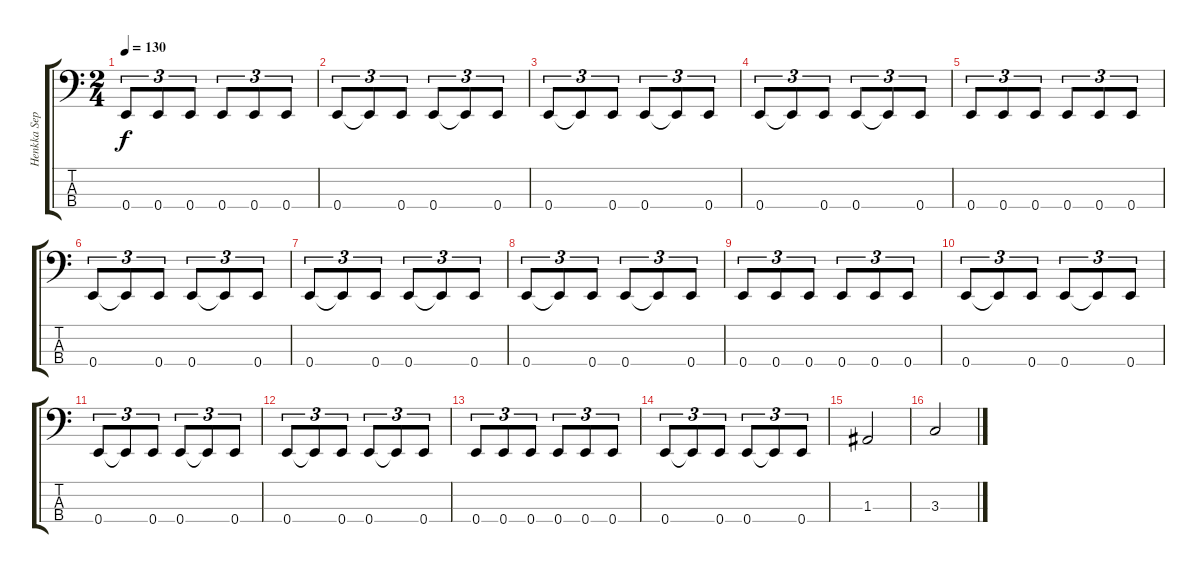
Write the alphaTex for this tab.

\track ("Henkka Seppala Bass Part" "Henkka Sep") {instrument electricbasspick}
\staff {score tabs}
\tuning (G2 D2 A1 E1) {hide}
\ts (2 4)
\tempo 130
\clef f4
\ks c
0.4.8{tu (3 2) dy f} 0.4.8{tu (3 2)} 0.4.8{tu (3 2)} 0.4.8{tu (3 2)} 0.4.8{tu (3 2)} 0.4.8{tu (3 2)} |
0.4.8{tu (3 2)} 0.4{t}.8{tu (3 2)} 0.4.8{tu (3 2)} 0.4.8{tu (3 2)} 0.4{t}.8{tu (3 2)} 0.4.8{tu (3 2)} |
0.4.8{tu (3 2)} 0.4{t}.8{tu (3 2)} 0.4.8{tu (3 2)} 0.4.8{tu (3 2)} 0.4{t}.8{tu (3 2)} 0.4.8{tu (3 2)} |
0.4.8{tu (3 2)} 0.4{t}.8{tu (3 2)} 0.4.8{tu (3 2)} 0.4.8{tu (3 2)} 0.4{t}.8{tu (3 2)} 0.4.8{tu (3 2)} |
0.4.8{tu (3 2)} 0.4.8{tu (3 2)} 0.4.8{tu (3 2)} 0.4.8{tu (3 2)} 0.4.8{tu (3 2)} 0.4.8{tu (3 2)} |
0.4.8{tu (3 2)} 0.4{t}.8{tu (3 2)} 0.4.8{tu (3 2)} 0.4.8{tu (3 2)} 0.4{t}.8{tu (3 2)} 0.4.8{tu (3 2)} |
0.4.8{tu (3 2)} 0.4{t}.8{tu (3 2)} 0.4.8{tu (3 2)} 0.4.8{tu (3 2)} 0.4{t}.8{tu (3 2)} 0.4.8{tu (3 2)} |
0.4.8{tu (3 2)} 0.4{t}.8{tu (3 2)} 0.4.8{tu (3 2)} 0.4.8{tu (3 2)} 0.4{t}.8{tu (3 2)} 0.4.8{tu (3 2)} |
0.4.8{tu (3 2)} 0.4.8{tu (3 2)} 0.4.8{tu (3 2)} 0.4.8{tu (3 2)} 0.4.8{tu (3 2)} 0.4.8{tu (3 2)} |
0.4.8{tu (3 2)} 0.4{t}.8{tu (3 2)} 0.4.8{tu (3 2)} 0.4.8{tu (3 2)} 0.4{t}.8{tu (3 2)} 0.4.8{tu (3 2)} |
0.4.8{tu (3 2)} 0.4{t}.8{tu (3 2)} 0.4.8{tu (3 2)} 0.4.8{tu (3 2)} 0.4{t}.8{tu (3 2)} 0.4.8{tu (3 2)} |
0.4.8{tu (3 2)} 0.4{t}.8{tu (3 2)} 0.4.8{tu (3 2)} 0.4.8{tu (3 2)} 0.4{t}.8{tu (3 2)} 0.4.8{tu (3 2)} |
0.4.8{tu (3 2)} 0.4.8{tu (3 2)} 0.4.8{tu (3 2)} 0.4.8{tu (3 2)} 0.4.8{tu (3 2)} 0.4.8{tu (3 2)} |
0.4.8{tu (3 2)} 0.4{t}.8{tu (3 2)} 0.4.8{tu (3 2)} 0.4.8{tu (3 2)} 0.4{t}.8{tu (3 2)} 0.4.8{tu (3 2)} |
1.3.2 |
3.3.2
